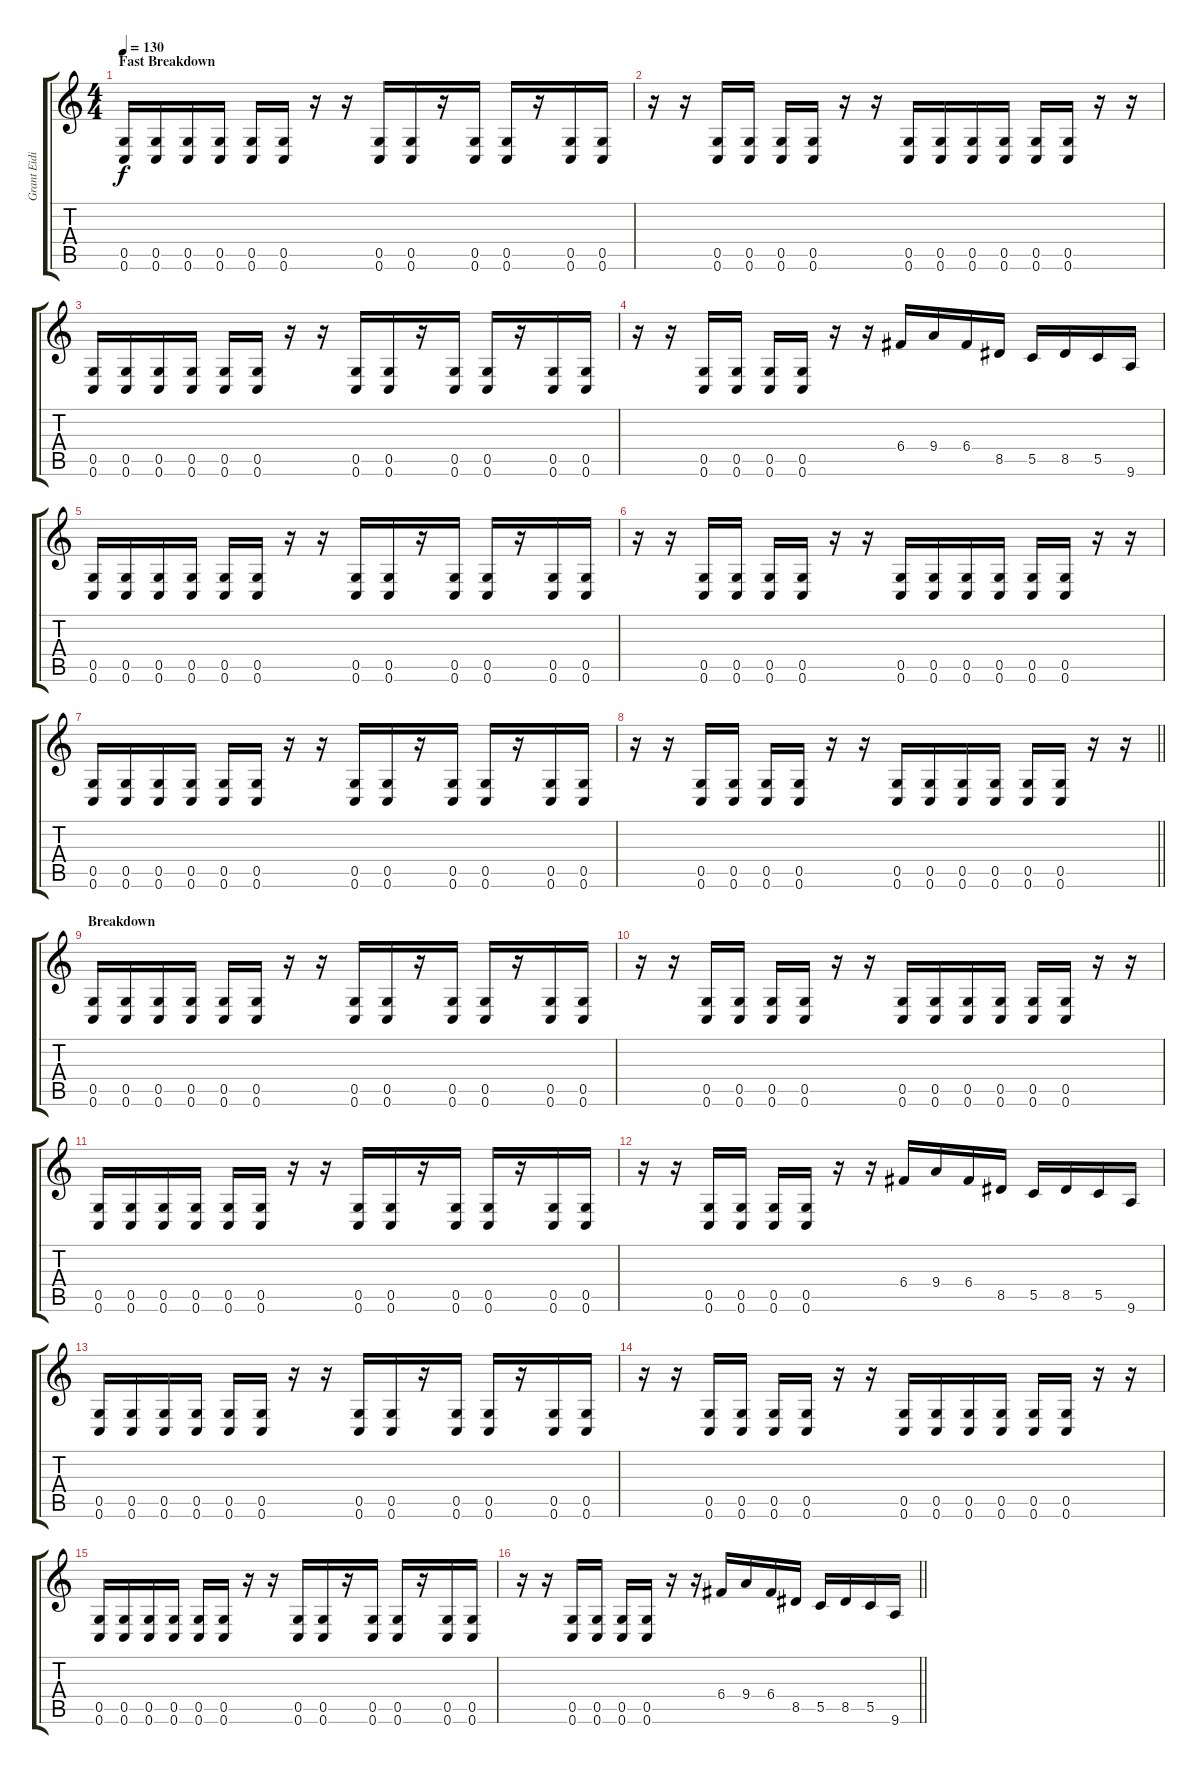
\track ("Grant Eidintas" "Grant Eidi") {instrument distortionguitar}
\staff {score tabs}
\tuning (D4 A3 F3 C3 G2 C2) {hide}
\ts (4 4)
\section ("" "Fast Breakdown")
\tempo 130
\clef g2
\ks c
(0.5 0.6).16{dy f} (0.5 0.6).16 (0.5 0.6).16 (0.5 0.6).16 (0.5 0.6).16 (0.5 0.6).16 r.16 r.16 (0.5 0.6).16 (0.5 0.6).16 r.16 (0.5 0.6).16 (0.5 0.6).16 r.16 (0.5 0.6).16 (0.5 0.6).16 |
r.16 r.16 (0.5 0.6).16 (0.5 0.6).16 (0.5 0.6).16 (0.5 0.6).16 r.16 r.16 (0.5 0.6).16 (0.5 0.6).16 (0.5 0.6).16 (0.5 0.6).16 (0.5 0.6).16 (0.5 0.6).16 r.16 r.16 |
(0.5 0.6).16 (0.5 0.6).16 (0.5 0.6).16 (0.5 0.6).16 (0.5 0.6).16 (0.5 0.6).16 r.16 r.16 (0.5 0.6).16 (0.5 0.6).16 r.16 (0.5 0.6).16 (0.5 0.6).16 r.16 (0.5 0.6).16 (0.5 0.6).16 |
r.16 r.16 (0.5 0.6).16 (0.5 0.6).16 (0.5 0.6).16 (0.5 0.6).16 r.16 r.16 6.4.16 9.4.16 6.4.16 8.5.16 5.5.16 8.5.16 5.5.16 9.6.16 |
(0.5 0.6).16 (0.5 0.6).16 (0.5 0.6).16 (0.5 0.6).16 (0.5 0.6).16 (0.5 0.6).16 r.16 r.16 (0.5 0.6).16 (0.5 0.6).16 r.16 (0.5 0.6).16 (0.5 0.6).16 r.16 (0.5 0.6).16 (0.5 0.6).16 |
r.16 r.16 (0.5 0.6).16 (0.5 0.6).16 (0.5 0.6).16 (0.5 0.6).16 r.16 r.16 (0.5 0.6).16 (0.5 0.6).16 (0.5 0.6).16 (0.5 0.6).16 (0.5 0.6).16 (0.5 0.6).16 r.16 r.16 |
(0.5 0.6).16 (0.5 0.6).16 (0.5 0.6).16 (0.5 0.6).16 (0.5 0.6).16 (0.5 0.6).16 r.16 r.16 (0.5 0.6).16 (0.5 0.6).16 r.16 (0.5 0.6).16 (0.5 0.6).16 r.16 (0.5 0.6).16 (0.5 0.6).16 |
\barLineRight lightlight
r.16 r.16 (0.5 0.6).16 (0.5 0.6).16 (0.5 0.6).16 (0.5 0.6).16 r.16 r.16 (0.5 0.6).16 (0.5 0.6).16 (0.5 0.6).16 (0.5 0.6).16 (0.5 0.6).16 (0.5 0.6).16 r.16 r.16 |
\section ("" "Breakdown")
(0.5 0.6).16 (0.5 0.6).16 (0.5 0.6).16 (0.5 0.6).16 (0.5 0.6).16 (0.5 0.6).16 r.16 r.16 (0.5 0.6).16 (0.5 0.6).16 r.16 (0.5 0.6).16 (0.5 0.6).16 r.16 (0.5 0.6).16 (0.5 0.6).16 |
r.16 r.16 (0.5 0.6).16 (0.5 0.6).16 (0.5 0.6).16 (0.5 0.6).16 r.16 r.16 (0.5 0.6).16 (0.5 0.6).16 (0.5 0.6).16 (0.5 0.6).16 (0.5 0.6).16 (0.5 0.6).16 r.16 r.16 |
(0.5 0.6).16 (0.5 0.6).16 (0.5 0.6).16 (0.5 0.6).16 (0.5 0.6).16 (0.5 0.6).16 r.16 r.16 (0.5 0.6).16 (0.5 0.6).16 r.16 (0.5 0.6).16 (0.5 0.6).16 r.16 (0.5 0.6).16 (0.5 0.6).16 |
r.16 r.16 (0.5 0.6).16 (0.5 0.6).16 (0.5 0.6).16 (0.5 0.6).16 r.16 r.16 6.4.16 9.4.16 6.4.16 8.5.16 5.5.16 8.5.16 5.5.16 9.6.16 |
(0.5 0.6).16 (0.5 0.6).16 (0.5 0.6).16 (0.5 0.6).16 (0.5 0.6).16 (0.5 0.6).16 r.16 r.16 (0.5 0.6).16 (0.5 0.6).16 r.16 (0.5 0.6).16 (0.5 0.6).16 r.16 (0.5 0.6).16 (0.5 0.6).16 |
r.16 r.16 (0.5 0.6).16 (0.5 0.6).16 (0.5 0.6).16 (0.5 0.6).16 r.16 r.16 (0.5 0.6).16 (0.5 0.6).16 (0.5 0.6).16 (0.5 0.6).16 (0.5 0.6).16 (0.5 0.6).16 r.16 r.16 |
(0.5 0.6).16 (0.5 0.6).16 (0.5 0.6).16 (0.5 0.6).16 (0.5 0.6).16 (0.5 0.6).16 r.16 r.16 (0.5 0.6).16 (0.5 0.6).16 r.16 (0.5 0.6).16 (0.5 0.6).16 r.16 (0.5 0.6).16 (0.5 0.6).16 |
\barLineRight lightlight
r.16 r.16 (0.5 0.6).16 (0.5 0.6).16 (0.5 0.6).16 (0.5 0.6).16 r.16 r.16 6.4.16 9.4.16 6.4.16 8.5.16 5.5.16 8.5.16 5.5.16 9.6.16
